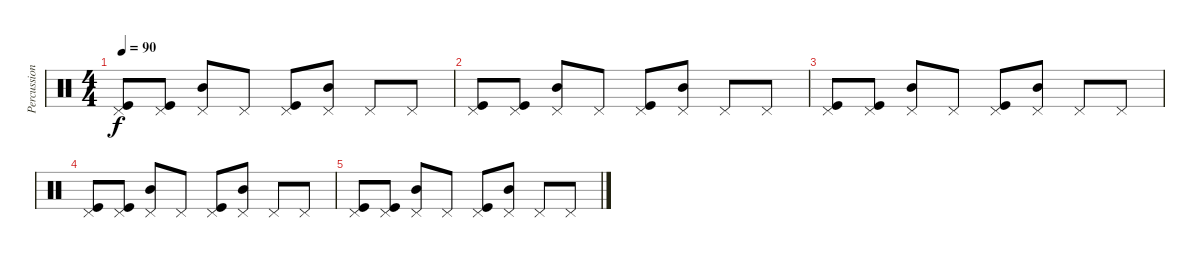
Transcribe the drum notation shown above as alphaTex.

\track ("Percussions" "Percussion") {instrument percussion}
\staff {score}
\articulation defaults
\ts (4 4)
\tempo 90
\clef neutral
\ks c
("Pedal Hi-Hat (hit)" "Kick (hit)").8{dy f} ("Pedal Hi-Hat (hit)" "Kick (hit)").8 ("Pedal Hi-Hat (hit)" "Mid Tom (hit)").8 "Pedal Hi-Hat (hit)".8 ("Pedal Hi-Hat (hit)" "Kick (hit)").8 ("Pedal Hi-Hat (hit)" "Mid Tom (hit)").8 "Pedal Hi-Hat (hit)".8 "Pedal Hi-Hat (hit)".8 |
("Pedal Hi-Hat (hit)" "Kick (hit)").8 ("Pedal Hi-Hat (hit)" "Kick (hit)").8 ("Pedal Hi-Hat (hit)" "Mid Tom (hit)").8 "Pedal Hi-Hat (hit)".8 ("Pedal Hi-Hat (hit)" "Kick (hit)").8 ("Pedal Hi-Hat (hit)" "Mid Tom (hit)").8 "Pedal Hi-Hat (hit)".8 "Pedal Hi-Hat (hit)".8 |
("Pedal Hi-Hat (hit)" "Kick (hit)").8 ("Pedal Hi-Hat (hit)" "Kick (hit)").8 ("Pedal Hi-Hat (hit)" "Mid Tom (hit)").8 "Pedal Hi-Hat (hit)".8 ("Pedal Hi-Hat (hit)" "Kick (hit)").8 ("Pedal Hi-Hat (hit)" "Mid Tom (hit)").8 "Pedal Hi-Hat (hit)".8 "Pedal Hi-Hat (hit)".8 |
("Pedal Hi-Hat (hit)" "Kick (hit)").8 ("Pedal Hi-Hat (hit)" "Kick (hit)").8 ("Pedal Hi-Hat (hit)" "Mid Tom (hit)").8 "Pedal Hi-Hat (hit)".8 ("Pedal Hi-Hat (hit)" "Kick (hit)").8 ("Pedal Hi-Hat (hit)" "Mid Tom (hit)").8 "Pedal Hi-Hat (hit)".8 "Pedal Hi-Hat (hit)".8 |
("Pedal Hi-Hat (hit)" "Kick (hit)").8 ("Pedal Hi-Hat (hit)" "Kick (hit)").8 ("Pedal Hi-Hat (hit)" "Mid Tom (hit)").8 "Pedal Hi-Hat (hit)".8 ("Pedal Hi-Hat (hit)" "Kick (hit)").8 ("Pedal Hi-Hat (hit)" "Mid Tom (hit)").8 "Pedal Hi-Hat (hit)".8 "Pedal Hi-Hat (hit)".8
